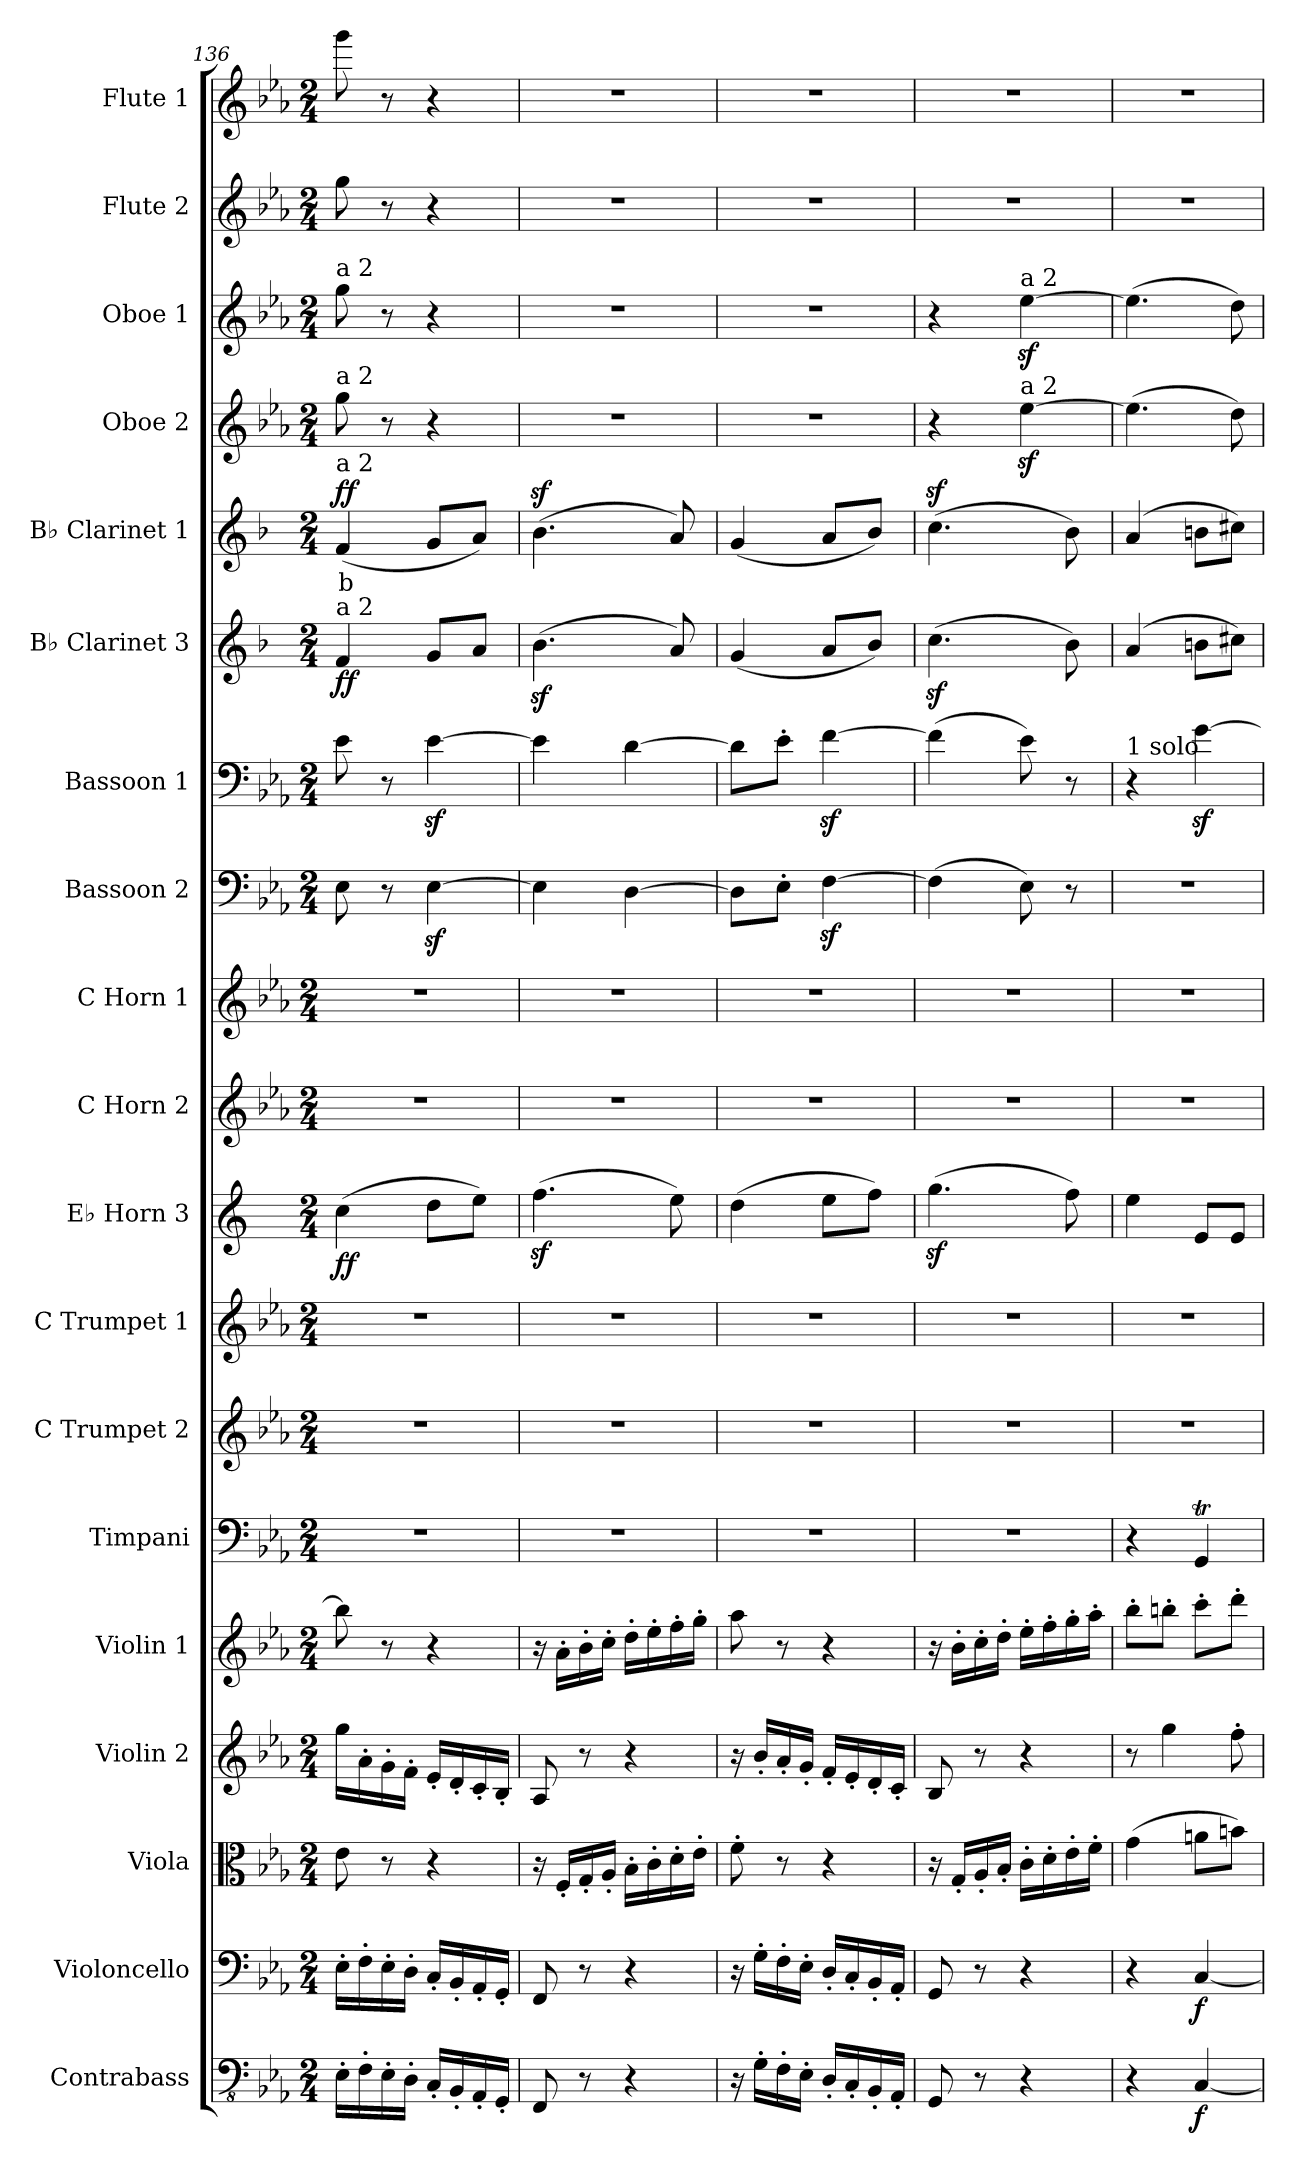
**kern	**dynam	**kern	**dynam	**kern	**kern	**kern	**kern	**kern	**kern	**kern	**dynam	**kern	**kern	**kern	**kern	**kern	**dynam	**kern	**text	**dynam	**kern	**kern	**kern	**kern
*part19	*part19	*part18	*part18	*part17	*part16	*part15	*part14	*part13	*part12	*part11	*part11	*part10	*part9	*part8	*part7	*part6	*part6	*part5	*part5	*part5	*part4	*part3	*part2	*part1
*staff19	*staff19	*staff18	*staff18	*staff17	*staff16	*staff15	*staff14	*staff13	*staff12	*staff11	*staff11	*staff10	*staff9	*staff8	*staff7	*staff6	*staff6	*staff5	*staff5	*staff5	*staff4	*staff3	*staff2	*staff1
*I"Contrabass	*	*I"Violoncello	*	*I"Viola	*I"Violin 2	*I"Violin 1	*I"Timpani	*I"C Trumpet 2	*I"C Trumpet 1	*I"E♭ Horn 3	*	*I"C Horn 2	*I"C Horn 1	*I"Bassoon 2	*I"Bassoon 1	*I"B♭ Clarinet 3	*	*I"B♭ Clarinet 1	*	*	*I"Oboe 2	*I"Oboe 1	*I"Flute 2	*I"Flute 1
*I'Cb	*	*I'Vc	*	*I'Vla	*I'Vln 2	*I'Vln 1	*I'Timp	*I'Tpt 2	*I'Tpt 1	*I'Hn 3	*	*I'Hn 2	*I'Hn 1	*I'Bsn 2	*I'Bsn 1	*I'Cl 2	*	*I'Cl 1	*	*	*I'Ob 2	*I'Ob 1	*I'Fl 2	*I'Fl 1
*clefFv4	*	*clefF4	*	*clefC3	*clefG2	*clefG2	*clefF4	*clefG2	*clefG2	*clefG2	*	*clefG2	*clefG2	*clefF4	*clefF4	*clefG2	*	*clefG2	*	*	*clefG2	*clefG2	*clefG2	*clefG2
*	*	*	*	*	*	*	*	*	*	*ITrd5c9	*	*ITrd7c12	*ITrd7c12	*	*	*ITrd1c2	*	*ITrd1c2	*	*	*	*	*	*
*k[b-e-a-]	*	*k[b-e-a-]	*	*k[b-e-a-]	*k[b-e-a-]	*k[b-e-a-]	*k[b-e-a-]	*k[b-e-a-]	*k[b-e-a-]	*k[b-e-a-]	*	*k[b-e-a-]	*k[b-e-a-]	*k[b-e-a-]	*k[b-e-a-]	*k[b-e-a-]	*	*k[b-e-a-]	*	*	*k[b-e-a-]	*k[b-e-a-]	*k[b-e-a-]	*k[b-e-a-]
*M2/4	*	*M2/4	*	*M2/4	*M2/4	*M2/4	*M2/4	*M2/4	*M2/4	*M2/4	*	*M2/4	*M2/4	*M2/4	*M2/4	*M2/4	*	*M2/4	*	*	*M2/4	*M2/4	*M2/4	*M2/4
=136	=136	=136	=136	=136	=136	=136	=136	=136	=136	=136	=136	=136	=136	=136	=136	=136	=136	=136	=136	=136	=136	=136	=136	=136
!	!	!	!	!	!	!	!	!	!	!	!	!	!	!	!	!	!	!	!	!	!	!LO:TX:a:t=a 2	!	!
!	!	!	!	!	!	!	!	!	!	!	!	!	!	!	!	!	!	!	!	!	!LO:TX:a:t=a 2	!	!	!
!	!	!	!	!	!	!	!	!	!	!	!	!	!	!	!	!	!	!LO:TX:a:t=a 2	!	!	!	!	!	!
!	!	!	!	!	!	!	!	!	!	!	!	!	!	!	!	!LO:TX:a:t=a 2	!	!	!	!	!	!	!	!
!	!	!	!	!	!	!	!	!	!	!	!LO:DY:b	!	!	!	!	!	!LO:DY:b	!	!LO:LY:b:color=#FF0000	!LO:DY:b	!	!	!	!
16EE-'\LL	.	16E-'\LL	.	8e-\	16gg\LL	8bb-\]	2r	2r	2r	(>4e-\	ff	2r	2r	8E-\	8e-\	4e-/	ff	(<4e-/	b	ff	8gg\	8gg\	8gg\	8ggg\
16FF'\	.	16F'\	.	.	16a-'\	.	.	.	.	.	.	.	.	.	.	.	.	.	.	.	.	.	.	.
16EE-'\	.	16E-'\	.	8r	16g'\	8r	.	.	.	.	.	.	.	8r	8r	.	.	.	.	.	8r	8r	8r	8r
16DD'\JJ	.	16D'\JJ	.	.	16f'\JJ	.	.	.	.	.	.	.	.	.	.	.	.	.	.	.	.	.	.	.
16CC'/LL	.	16C'/LL	.	4r	16e-'/LL	4r	.	.	.	8f\L	.	.	.	[4E-z<\	[4e-z<\	8f/L	.	8f/L	.	.	4r	4r	4r	4r
16BBB-'/	.	16BB-'/	.	.	16d'/	.	.	.	.	.	.	.	.	.	.	.	.	.	.	.	.	.	.	.
16AAA-'/	.	16AA-'/	.	.	16c'/	.	.	.	.	8g\J)	.	.	.	.	.	8g/J	.	8g/J)	.	.	.	.	.	.
16GGG'/JJ	.	16GG'/JJ	.	.	16B-'/JJ	.	.	.	.	.	.	.	.	.	.	.	.	.	.	.	.	.	.	.
=137	=137	=137	=137	=137	=137	=137	=137	=137	=137	=137	=137	=137	=137	=137	=137	=137	=137	=137	=137	=137	=137	=137	=137	=137
8FFF/	.	8FF/	.	16r	8A-/	16r	2r	2r	2r	(>4.a-z<\	.	2r	2r	4E-\]	4e-\]	(>4.a-z<\	.	(>4.a-z<\	.	.	2r	2r	2r	2r
.	.	.	.	16F'/LL	.	16a-'\LL	.	.	.	.	.	.	.	.	.	.	.	.	.	.	.	.	.	.
8r	.	8r	.	16G'/	8r	16b-'\	.	.	.	.	.	.	.	.	.	.	.	.	.	.	.	.	.	.
.	.	.	.	16A-'/JJ	.	16cc'\JJ	.	.	.	.	.	.	.	.	.	.	.	.	.	.	.	.	.	.
4r	.	4r	.	16B-'\LL	4r	16dd'\LL	.	.	.	.	.	.	.	[4D\	[4d\	.	.	.	.	.	.	.	.	.
.	.	.	.	16c'\	.	16ee-'\	.	.	.	.	.	.	.	.	.	.	.	.	.	.	.	.	.	.
.	.	.	.	16d'\	.	16ff'\	.	.	.	8g\)	.	.	.	.	.	8g/)	.	8g/)	.	.	.	.	.	.
.	.	.	.	16e-'\JJ	.	16gg'\JJ	.	.	.	.	.	.	.	.	.	.	.	.	.	.	.	.	.	.
=138	=138	=138	=138	=138	=138	=138	=138	=138	=138	=138	=138	=138	=138	=138	=138	=138	=138	=138	=138	=138	=138	=138	=138	=138
16r	.	16r	.	8f'\	16r	8aa-\	2r	2r	2r	(>4f\	.	2r	2r	8D\L]	8d\L]	(<4f/	.	(<4f/	.	.	2r	2r	2r	2r
16GG'\LL	.	16G'\LL	.	.	16b-'/LL	.	.	.	.	.	.	.	.	.	.	.	.	.	.	.	.	.	.	.
16FF'\	.	16F'\	.	8r	16a-'/	8r	.	.	.	.	.	.	.	8E-'\J	8e-'\J	.	.	.	.	.	.	.	.	.
16EE-'\JJ	.	16E-'\JJ	.	.	16g'/JJ	.	.	.	.	.	.	.	.	.	.	.	.	.	.	.	.	.	.	.
16DD'/LL	.	16D'/LL	.	4r	16f'/LL	4r	.	.	.	8g\L	.	.	.	[4Fz<\	[4fz<\	8g/L	.	8g/L	.	.	.	.	.	.
16CC'/	.	16C'/	.	.	16e-'/	.	.	.	.	.	.	.	.	.	.	.	.	.	.	.	.	.	.	.
16BBB-'/	.	16BB-'/	.	.	16d'/	.	.	.	.	8a-\J)	.	.	.	.	.	8a-/J)	.	8a-/J)	.	.	.	.	.	.
16AAA-'/JJ	.	16AA-'/JJ	.	.	16c'/JJ	.	.	.	.	.	.	.	.	.	.	.	.	.	.	.	.	.	.	.
=139	=139	=139	=139	=139	=139	=139	=139	=139	=139	=139	=139	=139	=139	=139	=139	=139	=139	=139	=139	=139	=139	=139	=139	=139
8GGG/	.	8GG/	.	16r	8B-/	16r	2r	2r	2r	(>4.b-z<\	.	2r	2r	(>4F\]	(>4f\]	(>4.b-z<\	.	(>4.b-z<\	.	.	4r	4r	2r	2r
.	.	.	.	16G'/LL	.	16b-'\LL	.	.	.	.	.	.	.	.	.	.	.	.	.	.	.	.	.	.
8r	.	8r	.	16A-'/	8r	16cc'\	.	.	.	.	.	.	.	.	.	.	.	.	.	.	.	.	.	.
.	.	.	.	16B-'/JJ	.	16dd'\JJ	.	.	.	.	.	.	.	.	.	.	.	.	.	.	.	.	.	.
!	!	!	!	!	!	!	!	!	!	!	!	!	!	!	!	!	!	!	!	!	!	!LO:TX:a:t=a 2	!	!
!	!	!	!	!	!	!	!	!	!	!	!	!	!	!	!	!	!	!	!	!	!LO:TX:a:t=a 2	!	!	!
4r	.	4r	.	16c'\LL	4r	16ee-'\LL	.	.	.	.	.	.	.	8E-\)	8e-\)	.	.	.	.	.	[4ee-z<\	[4ee-z<\	.	.
.	.	.	.	16d'\	.	16ff'\	.	.	.	.	.	.	.	.	.	.	.	.	.	.	.	.	.	.
.	.	.	.	16e-'\	.	16gg'\	.	.	.	8a-\)	.	.	.	8r	8r	8a-\)	.	8a-\)	.	.	.	.	.	.
.	.	.	.	16f'\JJ	.	16aa-'\JJ	.	.	.	.	.	.	.	.	.	.	.	.	.	.	.	.	.	.
=140	=140	=140	=140	=140	=140	=140	=140	=140	=140	=140	=140	=140	=140	=140	=140	=140	=140	=140	=140	=140	=140	=140	=140	=140
!	!	!	!	!	!	!	!	!	!	!	!	!	!	!	!LO:TX:a:t=1 solo	!	!	!	!	!	!	!	!	!
4r	.	4r	.	(>4g\	8r	8bb-'\L	4r	2r	2r	4g\	.	2r	2r	2r	4r	(>4g/	.	(>4g/	.	.	(>4.ee-\]	(>4.ee-\]	2r	2r
.	.	.	.	.	4gg\	8bbn'\J	.	.	.	.	.	.	.	.	.	.	.	.	.	.	.	.	.	.
!	!LO:DY:b	!	!LO:DY:b	!	!	!	!	!	!	!	!	!	!	!	!	!	!	!	!	!	!	!	!	!
[4CC/	f	[4C/	f	8an\L	.	8ccc'\L	4GGt/	.	.	8G/L	.	.	.	.	[4gz<\	8an\L	.	8an\L	.	.	.	.	.	.
.	.	.	.	8bn\J)	8ff'\	8ddd'\J	.	.	.	8G/J	.	.	.	.	.	8bn\J)	.	8bn\J)	.	.	8dd\)	8dd\)	.	.
=	=	=	=	=	=	=	=	=	=	=	=	=	=	=	=	=	=	=	=	=	=	=	=	=
*-	*-	*-	*-	*-	*-	*-	*-	*-	*-	*-	*-	*-	*-	*-	*-	*-	*-	*-	*-	*-	*-	*-	*-	*-
